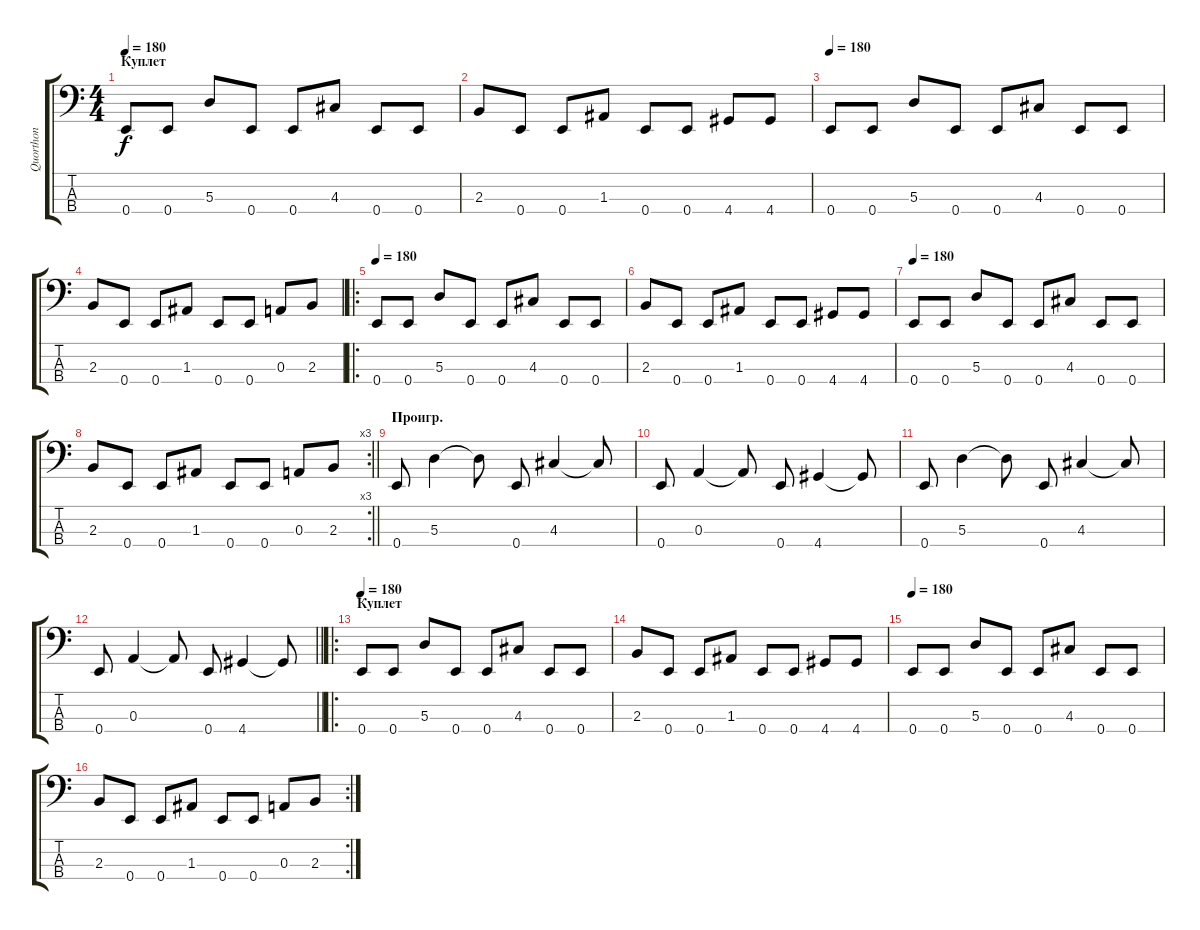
\track ("Quorthon" "Quorthon") {instrument electricbasspick}
\staff {score tabs}
\tuning (G2 D2 A1 E1) {hide}
\ts (4 4)
\section ("" "Куплет")
\tempo 180
\clef f4
\ks c
0.4.8{dy f} 0.4.8 5.3.8 0.4.8 0.4.8 4.3.8 0.4.8 0.4.8 |
2.3.8 0.4.8 0.4.8 1.3.8 0.4.8 0.4.8 4.4.8 4.4.8 |
\tempo 180
0.4.8 0.4.8 5.3.8 0.4.8 0.4.8 4.3.8 0.4.8 0.4.8 |
2.3.8 0.4.8 0.4.8 1.3.8 0.4.8 0.4.8 0.3.8 2.3.8 |
\ro
\tempo 180
0.4.8 0.4.8 5.3.8 0.4.8 0.4.8 4.3.8 0.4.8 0.4.8 |
2.3.8 0.4.8 0.4.8 1.3.8 0.4.8 0.4.8 4.4.8 4.4.8 |
\tempo 180
0.4.8 0.4.8 5.3.8 0.4.8 0.4.8 4.3.8 0.4.8 0.4.8 |
\rc 3
\barLineRight lightlight
2.3.8 0.4.8 0.4.8 1.3.8 0.4.8 0.4.8 0.3.8 2.3.8 |
\section ("" "Проигр.")
0.4.8 5.3.4 5.3{t}.8 0.4.8 4.3.4 4.3{t}.8 |
0.4.8 0.3.4 0.3{t}.8 0.4.8 4.4.4 4.4{t}.8 |
0.4.8 5.3.4 5.3{t}.8 0.4.8 4.3.4 4.3{t}.8 |
\barLineRight lightlight
0.4.8 0.3.4 0.3{t}.8 0.4.8 4.4.4 4.4{t}.8 |
\ro
\section ("" "Куплет")
\tempo 180
0.4.8 0.4.8 5.3.8 0.4.8 0.4.8 4.3.8 0.4.8 0.4.8 |
2.3.8 0.4.8 0.4.8 1.3.8 0.4.8 0.4.8 4.4.8 4.4.8 |
\tempo 180
0.4.8 0.4.8 5.3.8 0.4.8 0.4.8 4.3.8 0.4.8 0.4.8 |
\rc 2
2.3.8 0.4.8 0.4.8 1.3.8 0.4.8 0.4.8 0.3.8 2.3.8
